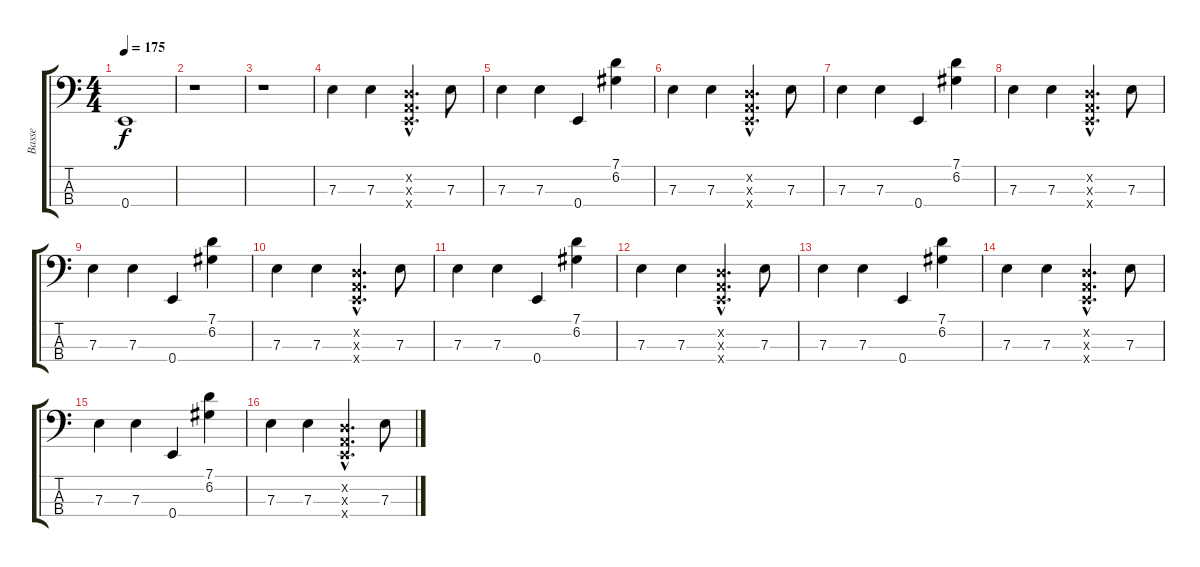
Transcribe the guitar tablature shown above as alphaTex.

\track ("Basse" "Basse") {instrument electricbasspick}
\staff {score tabs}
\tuning (G2 D2 A1 E1) {hide}
\ts (4 4)
\tempo 175
\clef f4
\ks c
0.4{t}.1{dy f} |
r.1 |
r.1 |
7.3.4 7.3.4 (0.2{hac x} 0.3{hac x} 0.4{hac x}).4{d} 7.3.8 |
7.3.4 7.3.4 0.4.4 (7.1 6.2).4 |
7.3.4 7.3.4 (0.2{hac x} 0.3{hac x} 0.4{hac x}).4{d} 7.3.8 |
7.3.4 7.3.4 0.4.4 (7.1 6.2).4 |
7.3.4 7.3.4 (0.2{hac x} 0.3{hac x} 0.4{hac x}).4{d} 7.3.8 |
7.3.4 7.3.4 0.4.4 (7.1 6.2).4 |
7.3.4 7.3.4 (0.2{hac x} 0.3{hac x} 0.4{hac x}).4{d} 7.3.8 |
7.3.4 7.3.4 0.4.4 (7.1 6.2).4 |
7.3.4 7.3.4 (0.2{hac x} 0.3{hac x} 0.4{hac x}).4{d} 7.3.8 |
7.3.4 7.3.4 0.4.4 (7.1 6.2).4 |
7.3.4 7.3.4 (0.2{hac x} 0.3{hac x} 0.4{hac x}).4{d} 7.3.8 |
7.3.4 7.3.4 0.4.4 (7.1 6.2).4 |
7.3.4 7.3.4 (0.2{hac x} 0.3{hac x} 0.4{hac x}).4{d} 7.3.8
